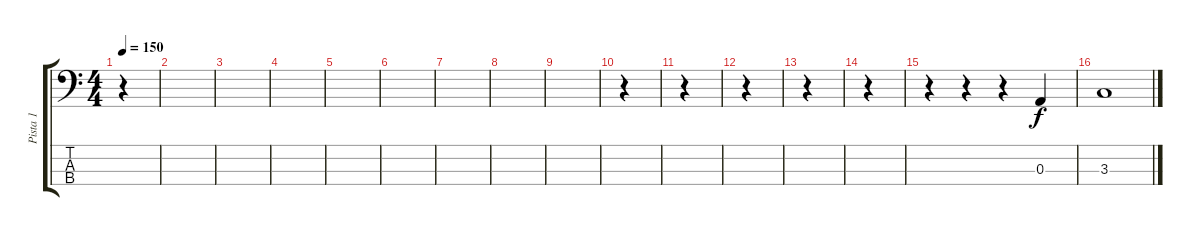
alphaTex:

\track ("Pista 1" "Pista 1") {instrument fretlessbass}
\staff {score tabs}
\tuning (G2 D2 A1 E1) {hide}
\ts (4 4)
\tempo 150
\clef f4
\ks c
r.4{dy f instrument fretlessbass} |
|
|
|
|
|
|
|
|
r.4 |
r.4 |
r.4 |
r.4 |
r.4 |
r.4 r.4 r.4 0.3.4 |
3.3.1
